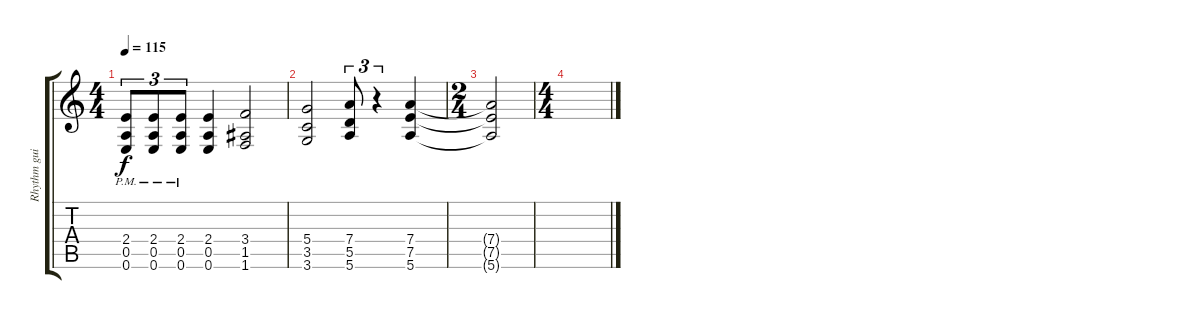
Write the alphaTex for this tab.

\track ("Rhythm guitar 2" "Rhythm gui") {instrument distortionguitar}
\staff {score tabs}
\tuning (E4 B3 G3 D3 A2 E2) {hide}
\ts (4 4)
\tempo 115
\clef g2
\ks c
(2.4{pm} 0.5{pm} 0.6{pm}).8{tu (3 2) dy f} (2.4{pm} 0.5{pm} 0.6{pm}).8{tu (3 2)} (2.4{pm} 0.5{pm} 0.6{pm}).8{tu (3 2)} (2.4 0.5 0.6).4 (3.4 1.5 1.6).2 |
(5.4 3.5 3.6).2 (7.4 5.5 5.6).8{tu (3 2)} r.4{tu (3 2)} (7.4 7.5 5.6).4 |
\ts (2 4)
(7.4{t} 7.5{t} 5.6{t}).2 |
\ts (4 4)
